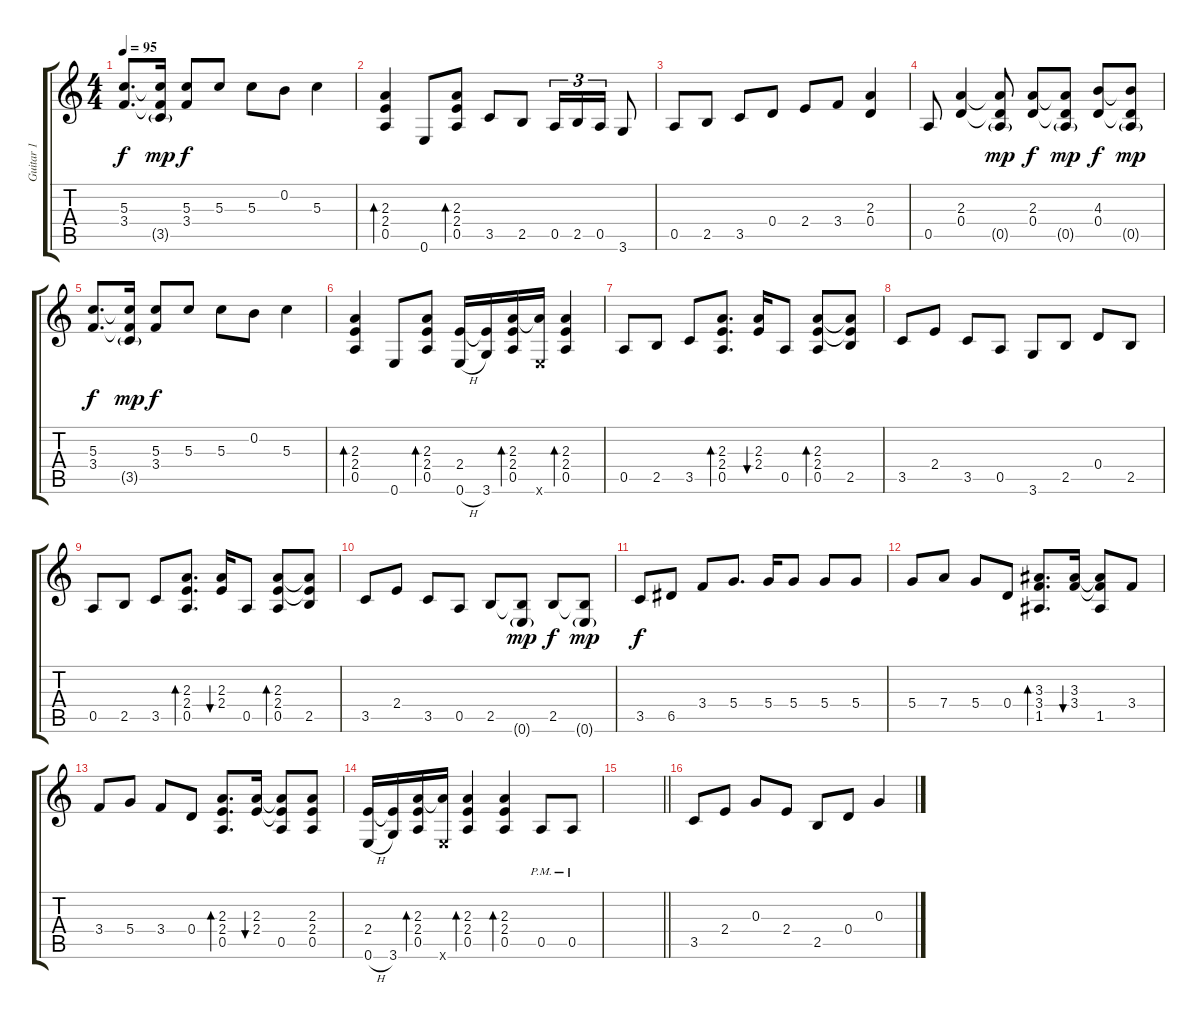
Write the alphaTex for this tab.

\track ("Guitar 1" "Guitar 1") {instrument acousticguitarsteel}
\staff {score tabs}
\tuning (E4 B3 G3 D3 A2 E2) {hide}
\ts (4 4)
\tempo 95
\clef g2
\ks c
(5.3 3.4).8{d dy f} (5.3{t} 3.4{t} 3.5{g}).16{dy mp} (5.3 3.4).8{dy f} 5.3.8 5.3.8 0.2.8 5.3.4 |
(2.3 2.4 0.5).4{bd 60} 0.6.8 (2.3 2.4 0.5).8{bd 60} 3.5.8 2.5.8 0.5.16{tu (3 2)} 2.5.16{tu (3 2)} 0.5.16{tu (3 2)} 3.6.8 |
0.5.8 2.5.8 3.5.8 0.4.8 2.4.8 3.4.8 (2.3 0.4).4 |
0.5.8 (2.3 0.4).4 (2.3{t} 0.4{t} 0.5{g}).8{dy mp} (2.3 0.4).8{dy f} (2.3{t} 0.4{t} 0.5{g}).8{dy mp} (4.3 0.4).8{dy f} (4.3{t} 0.4{t} 0.5{g}).8{dy mp} |
(5.3 3.4).8{d dy f} (5.3{t} 3.4{t} 3.5{g}).16{dy mp} (5.3 3.4).8{dy f} 5.3.8 5.3.8 0.2.8 5.3.4 |
(2.3 2.4 0.5).4{bd 60} 0.6.8 (2.3 2.4 0.5).8{bd 60} (2.4 0.6{h}).16 (2.4{t} 3.6).16 (2.3 2.4 0.5).16{bd 30} (2.3{t} 0.6{x}).16 (2.3 2.4 0.5).4{bd 30} |
0.5.8 2.5.8 3.5.8 (2.3 2.4 0.5).8{d bd 60} (2.3 2.4).16{bu 60} 0.5.8 (2.3 2.4 0.5).8{bd 60} (2.3{t} 2.4{t} 2.5).8 |
3.5.8 2.4.8 3.5.8 0.5.8 3.6.8 2.5.8 0.4.8 2.5.8 |
0.5.8 2.5.8 3.5.8 (2.3 2.4 0.5).8{d bd 60} (2.3 2.4).16{bu 60} 0.5.8 (2.3 2.4 0.5).8{bd 60} (2.3{t} 2.4{t} 2.5).8 |
3.5.8 2.4.8 3.5.8 0.5.8 2.5.8 (2.5{t} 0.6{g}).8{dy mp} 2.5.8{dy f} (2.5{t} 0.6{g}).8{dy mp} |
3.5.8{dy f} 6.5.8 3.4.8 5.4.8{d} 5.4.16 5.4.8 5.4.8 5.4.8 |
5.4.8 7.4.8 5.4.8 0.4.8 (3.3 3.4 1.5).8{d bd 60} (3.3 3.4).16{bu 60} (3.3{t} 3.4{t} 1.5).8 3.4.8 |
3.4.8 5.4.8 3.4.8 0.4.8 (2.3 2.4 0.5).8{d bd 60} (2.3 2.4).16{bu 60} (2.3{t} 2.4{t} 0.5).8 (2.3 2.4 0.5).8 |
(2.4 0.6{h}).16 (2.4{t} 3.6).16 (2.3 2.4 0.5).16{bd 30} (2.3{t} 0.6{x}).16 (2.3 2.4 0.5).4{bd 30} (2.3 2.4 0.5).4{bd 30} 0.5{pm}.8 0.5{pm}.8 |
\barLineRight lightlight
|
3.5.8 2.4.8 0.3.8 2.4.8 2.5.8 0.4.8 0.3.4
